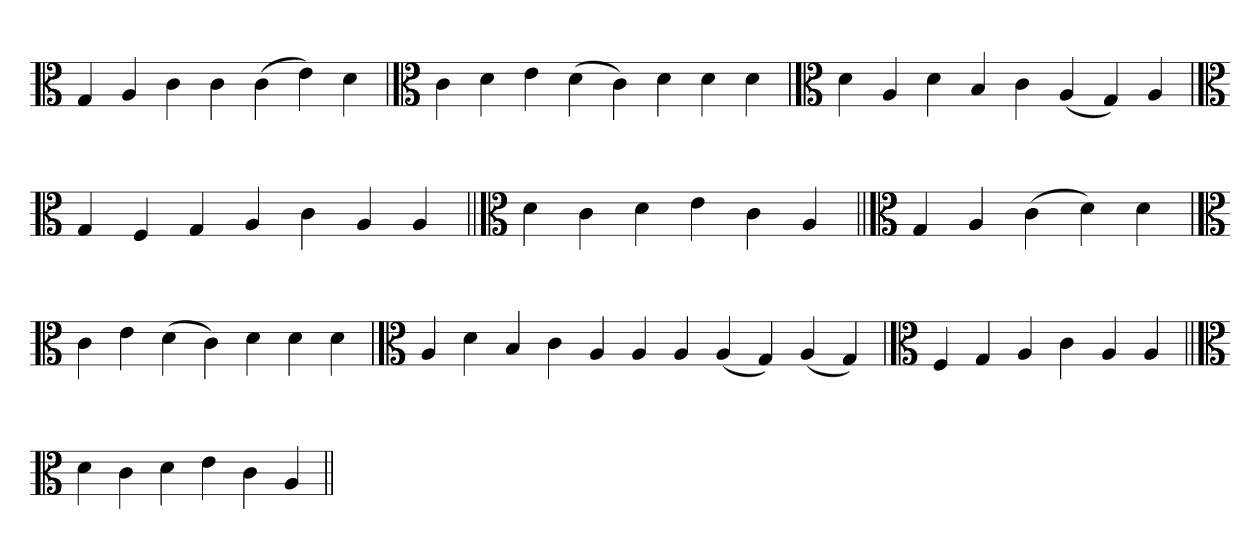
**kern
*part1
*staff1
*clefC3
=
4G
4A
4c
4c
(4c
4e)
4d
=`
*clefC3
4c
4d
4e
(4d
4c)
4d
4d
4d
='
*clefC3
4d
4A
4d
4B
4c
(4A
4G)
4A
=`
*clefC3
4G
4F
4G
4A
4c
4A
4A
=||
*clefC3
4d
4c
4d
4e
4c
4A
=||
*clefC3
4G
4A
(4c
4d)
4d
=`
*clefC3
4c
4e
(4d
4c)
4d
4d
4d
='
*clefC3
4A
4d
4B
4c
4A
4A
4A
(4A
4G)
(4A
4G)
=`
*clefC3
4F
4G
4A
4c
4A
4A
=||
*clefC3
4d
4c
4d
4e
4c
4A
=||
*-
